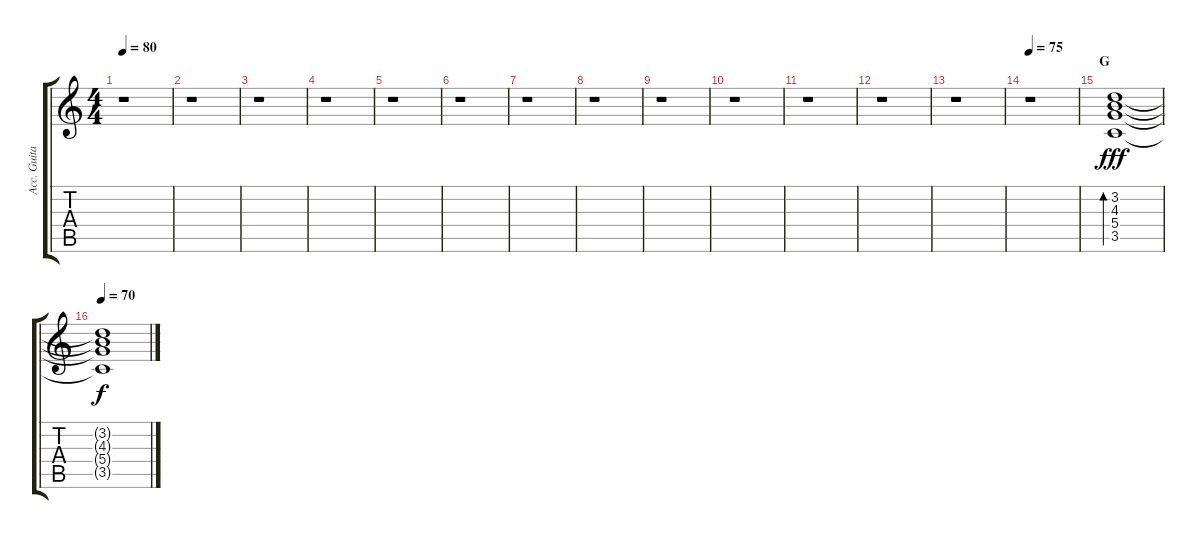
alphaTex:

\track ("Acc. Guitar" "Acc. Guita") {instrument acousticguitarsteel}
\staff {score tabs}
\tuning (E4 B3 G3 D3 A2 E2) {hide}
\ts (4 4)
\tempo 80
\clef g2
\ks c
r.1{dy fff} |
r.1 |
r.1 |
r.1 |
r.1 |
r.1 |
r.1 |
r.1 |
r.1 |
r.1 |
r.1 |
r.1 |
r.1 |
\tempo 75
r.1 |
\section ("" "G")
(3.2 4.3 5.4 3.5).1{bd 120} |
\tempo 70
(3.2{t} 4.3{t} 5.4{t} 3.5{t}).1{dy f}
